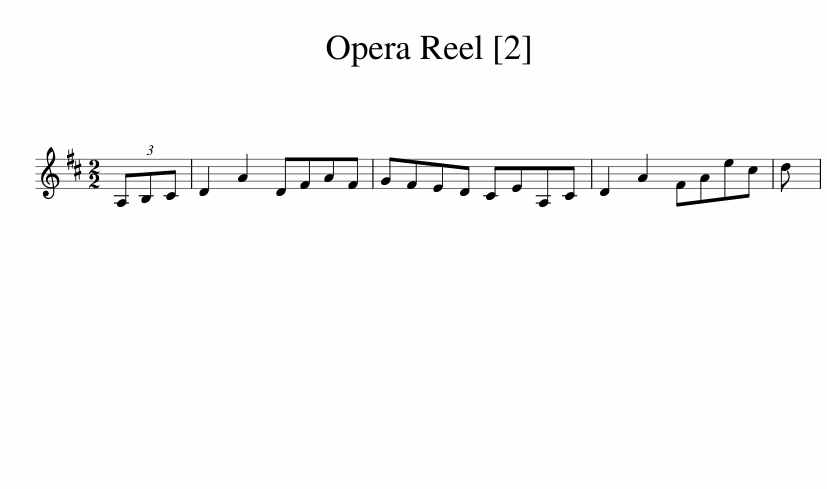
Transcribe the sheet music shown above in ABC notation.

X:1
L:1/8
M:2/2
I:linebreak $
K:D
V:1 treble
V:1
 (3A,B,C | D2 A2 DFAF | GFED CEA,C | D2 A2 FAec | d | %5
